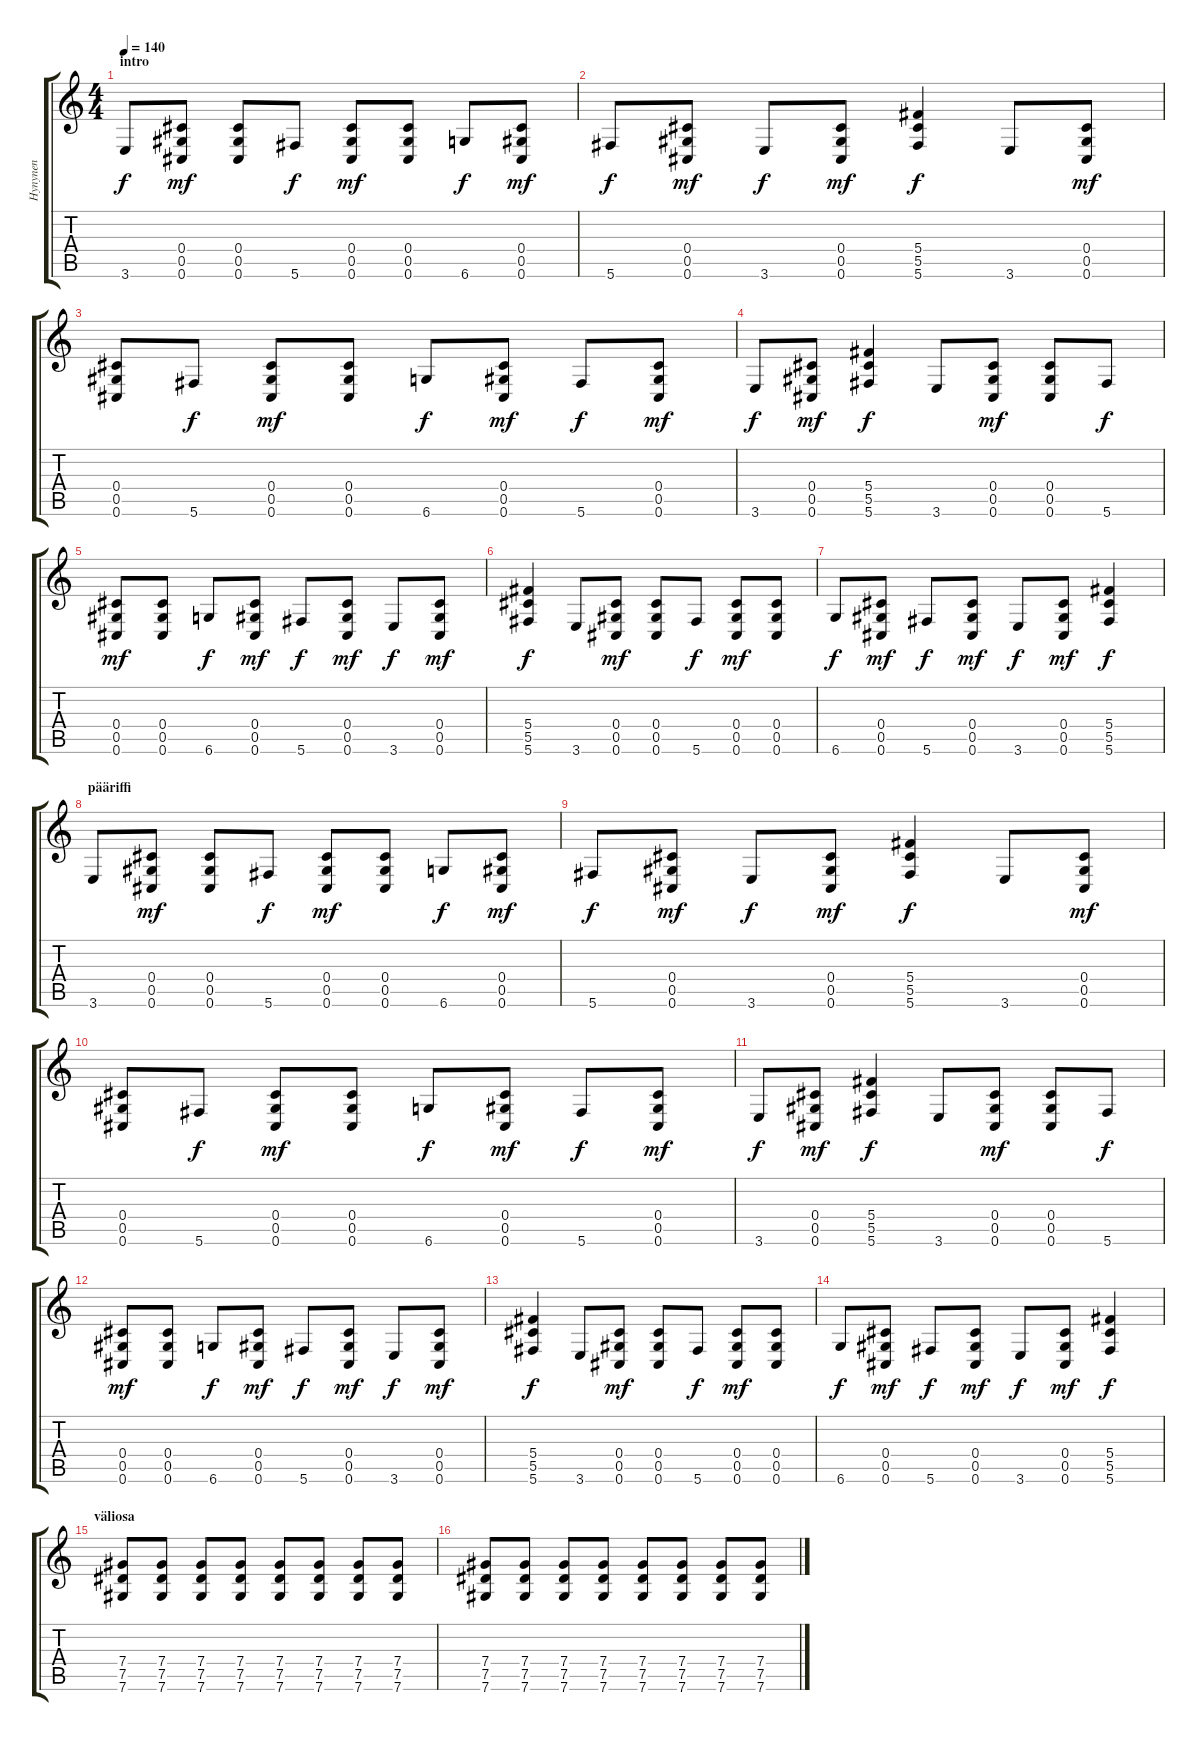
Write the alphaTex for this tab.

\track ("Hynynen" "Hynynen") {instrument distortionguitar}
\staff {score tabs}
\tuning (Eb4 Bb3 Gb3 Db3 Ab2 Db2) {hide}
\ts (4 4)
\section ("" "intro")
\tempo 140
\clef g2
\ks c
3.6.8{dy f instrument distortionguitar} (0.4 0.5 0.6).8{dy mf} (0.4 0.5 0.6).8 5.6.8{dy f} (0.4 0.5 0.6).8{dy mf} (0.4 0.5 0.6).8 6.6.8{dy f} (0.4 0.5 0.6).8{dy mf} |
5.6.8{dy f} (0.4 0.5 0.6).8{dy mf} 3.6.8{dy f} (0.4 0.5 0.6).8{dy mf} (5.4 5.5 5.6).4{dy f} 3.6.8 (0.4 0.5 0.6).8{dy mf} |
(0.4 0.5 0.6).8 5.6.8{dy f} (0.4 0.5 0.6).8{dy mf} (0.4 0.5 0.6).8 6.6.8{dy f} (0.4 0.5 0.6).8{dy mf} 5.6.8{dy f} (0.4 0.5 0.6).8{dy mf} |
3.6.8{dy f} (0.4 0.5 0.6).8{dy mf} (5.4 5.5 5.6).4{dy f} 3.6.8 (0.4 0.5 0.6).8{dy mf} (0.4 0.5 0.6).8 5.6.8{dy f} |
(0.4 0.5 0.6).8{dy mf} (0.4 0.5 0.6).8 6.6.8{dy f} (0.4 0.5 0.6).8{dy mf} 5.6.8{dy f} (0.4 0.5 0.6).8{dy mf} 3.6.8{dy f} (0.4 0.5 0.6).8{dy mf} |
(5.4 5.5 5.6).4{dy f} 3.6.8 (0.4 0.5 0.6).8{dy mf} (0.4 0.5 0.6).8 5.6.8{dy f} (0.4 0.5 0.6).8{dy mf} (0.4 0.5 0.6).8 |
6.6.8{dy f} (0.4 0.5 0.6).8{dy mf} 5.6.8{dy f} (0.4 0.5 0.6).8{dy mf} 3.6.8{dy f} (0.4 0.5 0.6).8{dy mf} (5.4 5.5 5.6).4{dy f} |
\section ("" "pääriffi")
3.6.8 (0.4 0.5 0.6).8{dy mf} (0.4 0.5 0.6).8 5.6.8{dy f} (0.4 0.5 0.6).8{dy mf} (0.4 0.5 0.6).8 6.6.8{dy f} (0.4 0.5 0.6).8{dy mf} |
5.6.8{dy f} (0.4 0.5 0.6).8{dy mf} 3.6.8{dy f} (0.4 0.5 0.6).8{dy mf} (5.4 5.5 5.6).4{dy f} 3.6.8 (0.4 0.5 0.6).8{dy mf} |
(0.4 0.5 0.6).8 5.6.8{dy f} (0.4 0.5 0.6).8{dy mf} (0.4 0.5 0.6).8 6.6.8{dy f} (0.4 0.5 0.6).8{dy mf} 5.6.8{dy f} (0.4 0.5 0.6).8{dy mf} |
3.6.8{dy f} (0.4 0.5 0.6).8{dy mf} (5.4 5.5 5.6).4{dy f} 3.6.8 (0.4 0.5 0.6).8{dy mf} (0.4 0.5 0.6).8 5.6.8{dy f} |
(0.4 0.5 0.6).8{dy mf} (0.4 0.5 0.6).8 6.6.8{dy f} (0.4 0.5 0.6).8{dy mf} 5.6.8{dy f} (0.4 0.5 0.6).8{dy mf} 3.6.8{dy f} (0.4 0.5 0.6).8{dy mf} |
(5.4 5.5 5.6).4{dy f} 3.6.8 (0.4 0.5 0.6).8{dy mf} (0.4 0.5 0.6).8 5.6.8{dy f} (0.4 0.5 0.6).8{dy mf} (0.4 0.5 0.6).8 |
6.6.8{dy f} (0.4 0.5 0.6).8{dy mf} 5.6.8{dy f} (0.4 0.5 0.6).8{dy mf} 3.6.8{dy f} (0.4 0.5 0.6).8{dy mf} (5.4 5.5 5.6).4{dy f} |
\section ("" "väliosa")
(7.4 7.5 7.6).8 (7.4 7.5 7.6).8 (7.4 7.5 7.6).8 (7.4 7.5 7.6).8 (7.4 7.5 7.6).8 (7.4 7.5 7.6).8 (7.4 7.5 7.6).8 (7.4 7.5 7.6).8 |
(7.4 7.5 7.6).8 (7.4 7.5 7.6).8 (7.4 7.5 7.6).8 (7.4 7.5 7.6).8 (7.4 7.5 7.6).8 (7.4 7.5 7.6).8 (7.4 7.5 7.6).8 (7.4 7.5 7.6).8
